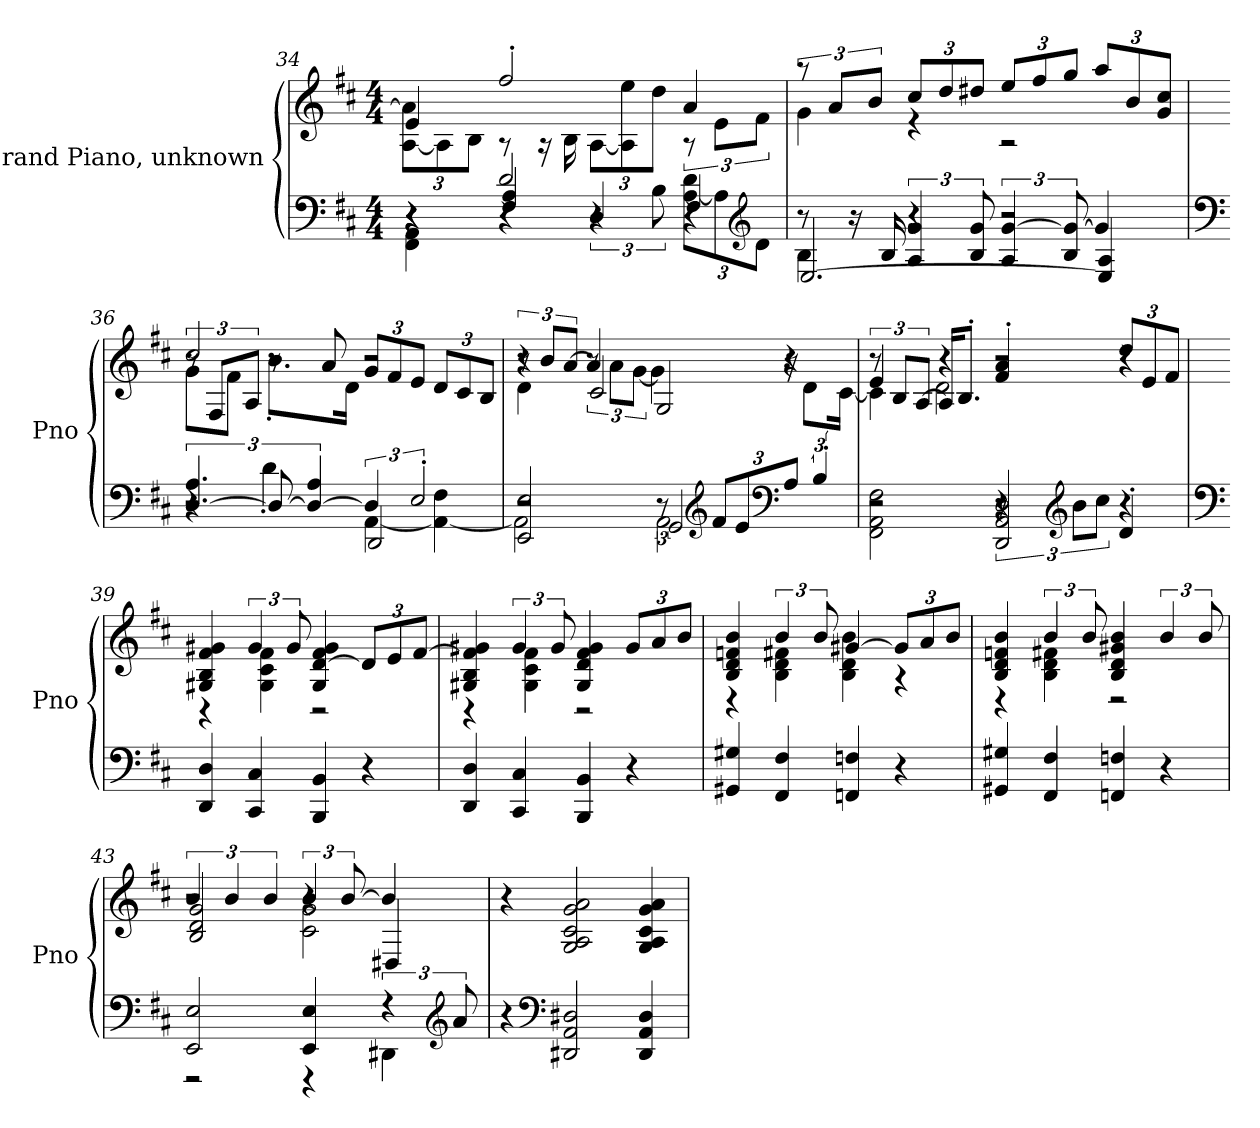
**kern	**kern
*part1	*part1
*staff2	*staff1
*I"Grand Piano, unknown	*
*I'Pno	*
!!LO:LB:g=z
*clefF4	*clefG2
*k[f#c#]	*k[f#c#]
*M4/4	*M4/4
=34	=34
*^	*^
*	*^	*	*
*	*	*	*	*Xbrackettup
4r	4FF#\ 4AA\	4r	4e/	[12A\ 12a\]L
.	.	.	.	12A\]
.	.	.	.	12B\J
2d/	4r	4F#/ 4A/	2ff#'/	8r
.	.	.	.	16r
.	.	.	.	16B\
.	6r	4D/	.	[12A\L
.	.	.	.	12A\] 12ee\
.	12B\	.	.	12dd\J
*	*Xbrackettup	*	*	*brackettup
4r	[12A\ 12d\L	4F#/	4a/	12r
.	12A\]	.	.	12e\L
*clefG2	*	*	*	*
.	12d\J	.	.	12f#\J
=35	=35	=35	=35	=35
8r	4B\	[2.E/	12r	4g\
.	.	.	12a/L	.
16r	.	.	.	.
.	.	.	12b/J	.
16B/	.	.	.	.
*brackettup	*	*	*Xbrackettup	*
6A/ 6g/	4r	.	12cc#/L	4r
.	.	.	12dd/	.
12B/ 12g/	.	.	12dd#X/J	.
6A/ [6g/	2r	.	12ee/L	2r
.	.	.	12ff#/	.
12B/ 12g/_	.	.	12gg/J	.
4g/]	.	4E/] 4A/	12aa/L	.
.	.	.	12b/	.
.	.	.	12g/ 12cc#/J	.
*	*	*	*v	*v
!!LO:LB:g=z
=36	=36	=36	=36
*clefF4	*	*	*
*	*	*	*^
*	*	*	*	*^
*	*	*	*	*	*brackettup
[6.D/ 6.A/	4r	2r	2cc#/	8g\L	12r
.	.	.	.	.	12F#/L
.	.	.	.	8f#\J	.
.	.	.	.	.	12A/J
12D/_	4d'\	.	.	8.b'\L	8r
6D/_ 6A/	.	.	.	.	.
.	.	.	.	.	8a/
.	.	.	.	16d\Jk	.
*	*	*	*	*	*Xbrackettup
6D/]	[4AA\	2DD/	2r	2r	12g/L
.	.	.	.	.	12f#/
3E'/	.	.	.	.	12e/J
.	4AA\_ 4F#\	.	.	.	12d/L
.	.	.	.	.	12c#/
.	.	.	.	.	12B/J
=37	=37	=37	=37	=37	=37
*	*	*	*brackettup	*	*
2EE/ 2E/	2AA\]	2r	12r	4d\	4r
.	.	.	12b/L	.	.
.	.	.	[12a/J	.	.
.	.	.	4a/]	12r	2c#/
.	.	.	.	12a\L	.
.	.	.	.	[12g\J	.
12r	2AA\	2GG/	2G/	4g\]	.
*clefG2	*	*	*	*	*
12f#/L	.	.	.	.	.
12e/	.	.	.	.	.
*clefF4	*	*	*	*	*
12A/J	.	.	.	16r	4r
.	.	.	.	8d\L	.
6B'/	.	.	.	.	.
.	.	.	.	[16c#\Jk	.
!!LO:LB:g=z	!!	!!
=38	=38	=38	=38	=38	=38
2r	2FF#\ 2AA\ 2F#\	2r	12r	4c#\]	4e/
.	.	.	12B/L	.	.
.	.	.	[12A/J	.	.
.	.	.	16A/KL]	2d\	4r
.	.	.	8.B'/J	.	.
4r	12r	2DD/ 2AA/ 2D/	4f#/' 4a/'	.	2r
*clefG2	*	*	*	*	*
.	12b\L	.	.	.	.
.	12cc#\J	.	.	.	.
*	*	*	*Xbrackettup	*	*
4d'/	4r	.	12dd/L	4r	.
.	.	.	12e/	.	.
.	.	.	12f#/J	.	.
*v	*v	*v	*	*	*
*	*v	*v	*v
=39	=39
*clefF4	*
*	*^
4DD/ 4D/	4G#X/ 4B/ 4f#/ 4g#X/	4r
*	*brackettup	*
4CC#/ 4C#/	6g#/	4G#\ 4c#\ 4f#\
.	12g#/	.
4BBB/ 4BB/	4G#/ [4d/ 4f#/ 4g#/	2r
*	*Xbrackettup	*
4r	12d/L]	.
.	12e/	.
.	[12f#/J	.
=40	=40	=40
4DD/ 4D/	4G#X/ 4B/ 4f#/] 4g#X/	4r
*	*brackettup	*
4CC#/ 4C#/	6g#/	4G#\ 4c#\ 4f#\
.	12g#/	.
4BBB/ 4BB/	4G#/ 4d/ 4f#/ 4g#/	2r
*	*Xbrackettup	*
4r	12g#/L	.
.	12a/	.
.	12b/J	.
!!LO:PB:g=z	!!
=41	=41	=41
4GG#X/ 4G#X/	4B/ 4d/ 4fn/ 4b/	4r
*	*brackettup	*
4FF#/ 4F#/	6b/	4B\ 4d\ 4f#X\
.	12b/	.
4FFn/ 4Fn/	[4g#X/	4B\ 4d\ 4b\
*	*Xbrackettup	*
4r	12g#/L]	4r
.	12a/	.
.	12b/J	.
=42	=42	=42
4GG#X/ 4G#X/	4B/ 4d/ 4fn/ 4b/	4r
*	*brackettup	*
4FF#/ 4F#/	6b/	4B\ 4d\ 4f#X\
.	12b/	.
4FFn/ 4Fn/	4B/ 4d/ 4g#X/ 4b/	2r
4r	6b/	.
.	12b/	.
=43	=43	=43
*^	*	*^
2EE/ 2E/	2r	6b/	2r	2B/ 2d/ 2g/
.	.	6b/	.	.
.	.	6b/	.	.
4EE/ 4E/	4r	6b/	2c#\ 2g\	4r
.	.	[12b/	.	.
6r	4DD#X\	4b/]	.	4D#X/
*clefG2	*	*	*	*
12a/	.	.	.	.
*v	*v	*	*	*
*	*v	*v	*v
=44	=44
4r	4r
*clefF4	*
2DD#X/ 2AA/ 2D#X/	2G/ 2A/ 2c#/ 2g/ 2a/
4DD#/ 4AA/ 4D#/	4G/ 4A/ 4c#/ 4g/ 4a/
=	=
*-	*-
